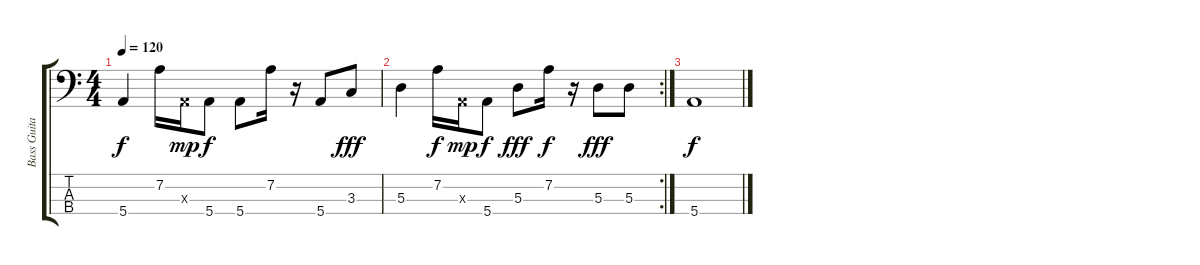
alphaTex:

\track ("Bass Guitar" "Bass Guita") {instrument electricbassfinger}
\staff {score tabs}
\tuning (G2 D2 A1 E1) {hide}
\ts (4 4)
\tempo 120
\clef f4
\ks c
5.4.4{dy f} 7.2.16 0.3{x}.16{dy mp} 5.4.8{dy f} 5.4.8 7.2.16 r.16 5.4.8 3.3.8{dy fff} |
\rc 2
5.3.4 7.2.16{dy f} 0.3{x}.16{dy mp} 5.4.8{dy f} 5.3.8{dy fff} 7.2.16{dy f} r.16 5.3.8{dy fff} 5.3.8 |
5.4.1{dy f}
